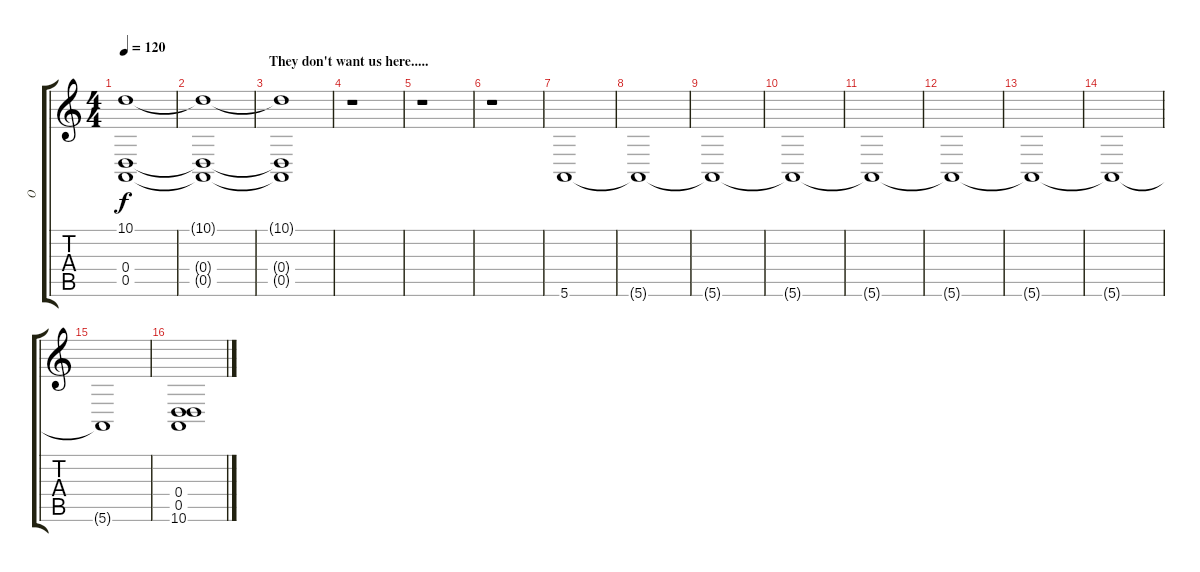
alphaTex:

\track ("O" "O") {instrument stringensemble1}
\staff {score tabs}
\tuning (E4 B3 G3 D3 A2 E2) {hide}
\ts (4 4)
\tempo 120
\clef g2
\ks c
(10.1 0.4 0.5).1{dy f} |
(10.1{t} 0.4{t} 0.5{t}).1 |
\section ("" "They don't want us here.....")
(10.1{t} 0.4{t} 0.5{t}).1{volume 0} |
r.1 |
r.1 |
r.1 |
5.6.1{volume 13} |
5.6{t}.1 |
5.6{t}.1 |
5.6{t}.1 |
5.6{t}.1 |
5.6{t}.1 |
5.6{t}.1 |
5.6{t}.1 |
5.6{t}.1 |
(0.4 0.5 10.6).1
